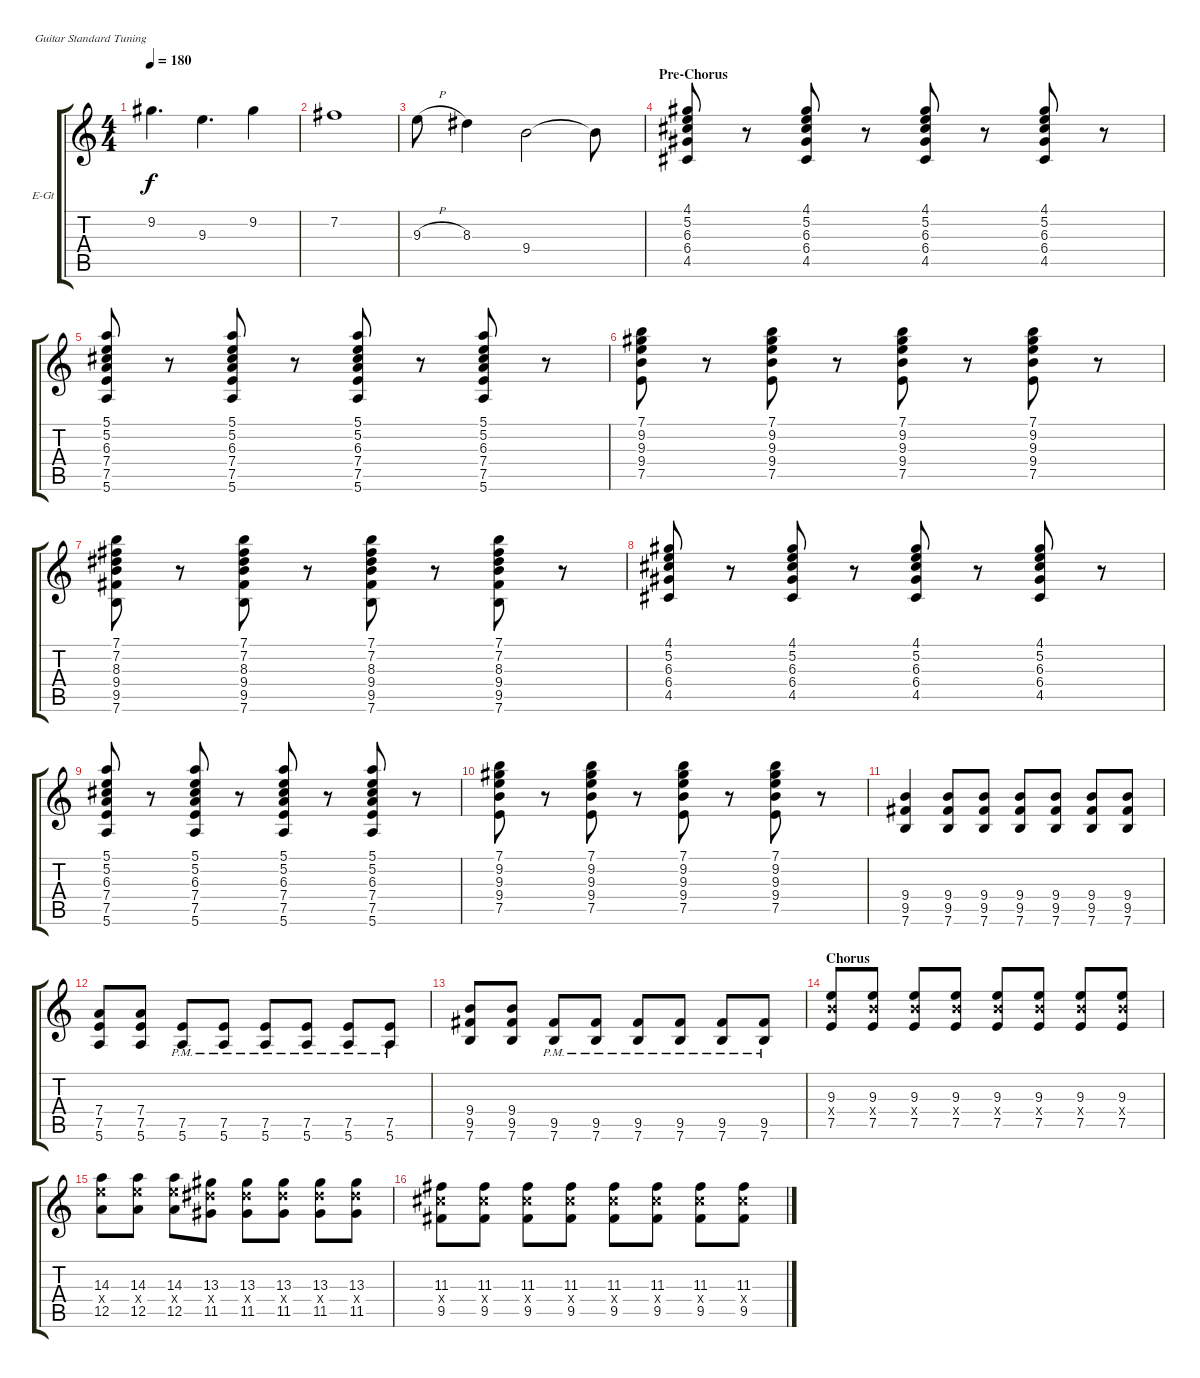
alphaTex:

\defaultSystemsLayout 4
\bracketExtendMode groupsimilarinstruments
\firstSystemTrackNameOrientation horizontal
\otherSystemsTrackNameOrientation horizontal
\track ("Electric Guitar" "E-Gt") {instrument distortionguitar}
\staff {score tabs}
\tuning (E4 B3 G3 D3 A2 E2)
\ts (4 4)
\tempo 180
\clef g2
\ks c
9.2.4{d dy f} 9.3.4{d} 9.2.4 |
7.2.1 |
9.3{h}.8 8.3.4 9.4.2 9.4{t}.8 |
\section ("" "Pre-Chorus")
(4.5 6.4 6.3 5.2 4.1).8 r.8 (4.5 4.1 5.2 6.3 6.4).8 r.8 (4.5 4.1 5.2 6.4 6.3).8 r.8 (4.5 4.1 5.2 6.3 6.4).8 r.8 |
(5.6 7.5 7.4 6.3 5.2 5.1).8 r.8 (5.6 7.5 7.4 6.3 5.2 5.1).8 r.8 (5.6 7.5 7.4 6.3 5.2 5.1).8 r.8 (5.6 7.5 7.4 6.3 5.2 5.1).8 r.8 |
(7.5 9.4 9.3 9.2 7.1).8 r.8 (7.5 9.4 9.3 9.2 7.1).8 r.8 (7.5 9.4 9.3 9.2 7.1).8 r.8 (7.5 9.4 9.3 9.2 7.1).8 r.8 |
(7.6 9.5 9.4 8.3 7.2 7.1).8 r.8 (7.6 9.5 9.4 8.3 7.2 7.1).8 r.8 (7.6 9.5 9.4 8.3 7.2 7.1).8 r.8 (7.6 9.5 9.4 8.3 7.2 7.1).8 r.8 |
(4.5 6.4 6.3 5.2 4.1).8 r.8 (4.5 4.1 5.2 6.3 6.4).8 r.8 (4.5 4.1 5.2 6.4 6.3).8 r.8 (4.5 4.1 5.2 6.3 6.4).8 r.8 |
(5.6 7.5 7.4 6.3 5.2 5.1).8 r.8 (5.6 7.5 7.4 6.3 5.2 5.1).8 r.8 (5.6 7.5 7.4 6.3 5.2 5.1).8 r.8 (5.6 7.5 7.4 6.3 5.2 5.1).8 r.8 |
(7.5 9.4 9.3 9.2 7.1).8 r.8 (7.5 9.4 9.3 9.2 7.1).8 r.8 (7.5 9.4 9.3 9.2 7.1).8 r.8 (7.5 9.4 9.3 9.2 7.1).8 r.8 |
(7.6 9.5 9.4).4 (7.6 9.5 9.4).8 (7.6 9.5 9.4).8 (7.6 9.5 9.4).8 (7.6 9.5 9.4).8 (7.6 9.5 9.4).8 (7.6 9.5 9.4).8 |
(5.6 7.5 7.4).8 (5.6 7.4 7.5).8 (5.6{pm} 7.5{pm}).8 (5.6{pm} 7.5{pm}).8 (5.6{pm} 7.5{pm}).8 (5.6{pm} 7.5{pm}).8 (5.6{pm} 7.5{pm}).8 (5.6{pm} 7.5{pm}).8 |
(7.6 9.5 9.4).8 (7.6 9.4 9.5).8 (7.6{pm} 9.5{pm}).8 (7.6{pm} 9.5{pm}).8 (7.6{pm} 9.5{pm}).8 (7.6{pm} 9.5{pm}).8 (7.6{pm} 9.5{pm}).8 (7.6{pm} 9.5{pm}).8 |
\section ("" "Chorus")
(7.5 9.4{x} 9.3).8 (7.5 9.4{x} 9.3).8 (7.5 9.4{x} 9.3).8 (7.5 9.4{x} 9.3).8 (7.5 9.4{x} 9.3).8 (7.5 9.4{x} 9.3).8 (7.5 9.4{x} 9.3).8 (7.5 9.4{x} 9.3).8 |
(12.5 14.4{x} 14.3).8 (12.5 14.4{x} 14.3).8 (12.5 14.4{x} 14.3).8 (11.5 13.4{x} 13.3).8 (11.5 13.4{x} 13.3).8 (11.5 13.4{x} 13.3).8 (11.5 13.4{x} 13.3).8 (11.5 13.4{x} 13.3).8 |
(9.5 11.4{x} 11.3).8 (9.5 11.4{x} 11.3).8 (9.5 11.4{x} 11.3).8 (9.5 11.4{x} 11.3).8 (9.5 11.4{x} 11.3).8 (9.5 11.4{x} 11.3).8 (9.5 11.4{x} 11.3).8 (9.5 11.4{x} 11.3).8
